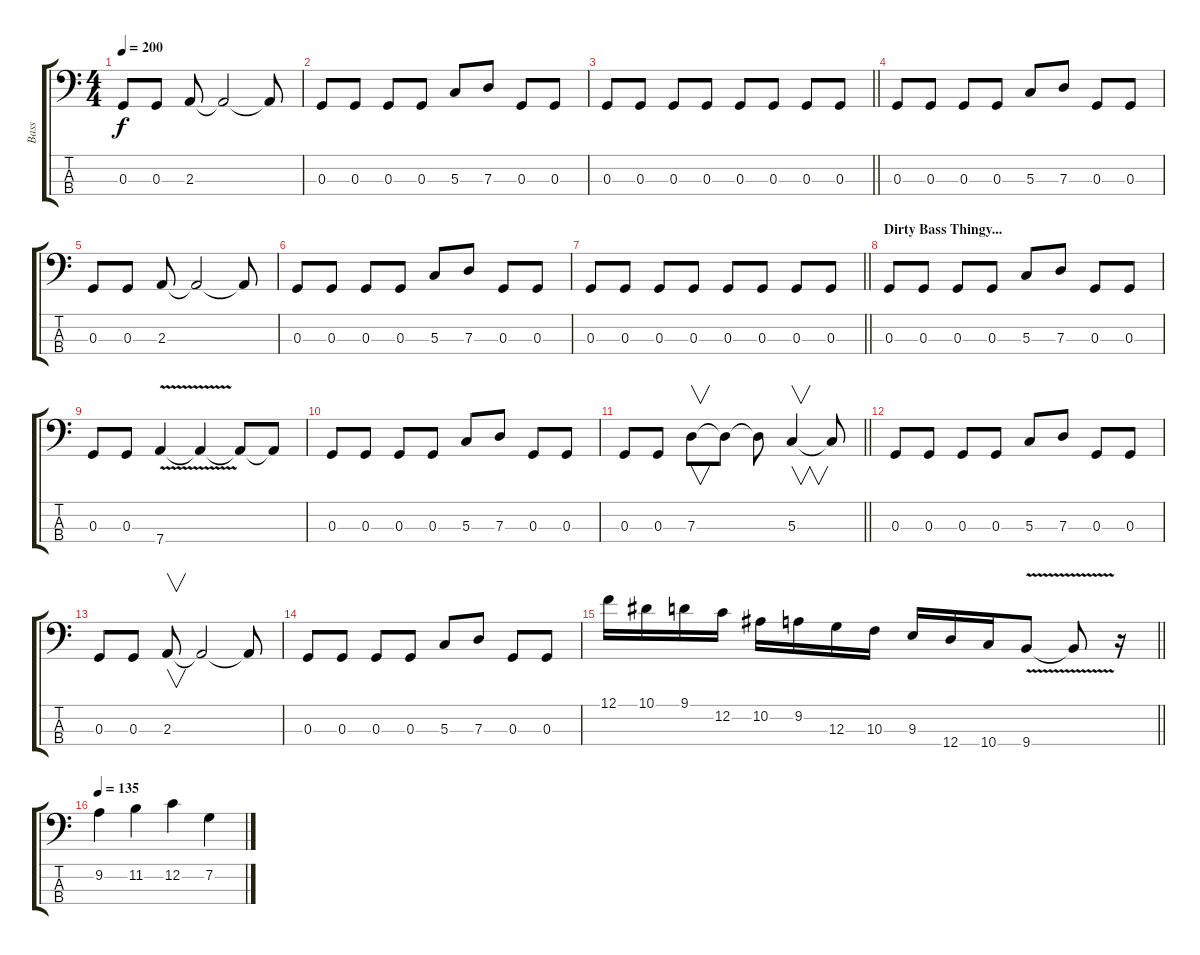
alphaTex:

\track ("Bass" "Bass") {instrument electricbassfinger}
\staff {score tabs}
\tuning (F2 C2 G1 D1) {hide}
\ts (4 4)
\tempo 200
\clef f4
\ks c
0.3.8{dy f} 0.3.8 2.3.8 2.3{t}.2 2.3{t}.8 |
0.3.8 0.3.8 0.3.8 0.3.8 5.3.8 7.3.8 0.3.8 0.3.8 |
\barLineRight lightlight
0.3.8 0.3.8 0.3.8 0.3.8 0.3.8 0.3.8 0.3.8 0.3.8 |
0.3.8 0.3.8 0.3.8 0.3.8 5.3.8 7.3.8 0.3.8 0.3.8 |
0.3.8 0.3.8 2.3.8 2.3{t}.2 2.3{t}.8 |
0.3.8 0.3.8 0.3.8 0.3.8 5.3.8 7.3.8 0.3.8 0.3.8 |
\barLineRight lightlight
0.3.8 0.3.8 0.3.8 0.3.8 0.3.8 0.3.8 0.3.8 0.3.8 |
\section ("" "Dirty Bass Thingy...")
0.3.8{instrument distortionguitar} 0.3.8 0.3.8 0.3.8 5.3.8 7.3.8 0.3.8 0.3.8 |
0.3.8 0.3.8 7.4{v}.4 7.4{t}.4 7.4{t}.8 7.4{t}.8 |
0.3.8 0.3.8 0.3.8 0.3.8 5.3.8 7.3.8 0.3.8 0.3.8 |
\barLineRight lightlight
0.3.8 0.3.8 7.3.8{v} 7.3{t}.8 7.3{t}.8 5.3.4{v} 5.3{t}.8 |
0.3.8{instrument distortionguitar} 0.3.8 0.3.8 0.3.8 5.3.8 7.3.8 0.3.8 0.3.8 |
0.3.8 0.3.8 2.3.8{v} 2.3{t}.2 2.3{t}.8 |
0.3.8 0.3.8 0.3.8 0.3.8 5.3.8 7.3.8 0.3.8 0.3.8 |
\barLineRight lightlight
12.1.16{instrument electricbassfinger} 10.1.16 9.1.16 12.2.16 10.2.16 9.2.16 12.3.16 10.3.16 9.3.16 12.4.16 10.4.16 9.4{v}.8 9.4{t}.8 r.16 |
\tempo 135
9.2.4 11.2.4 12.2.4 7.2.4
